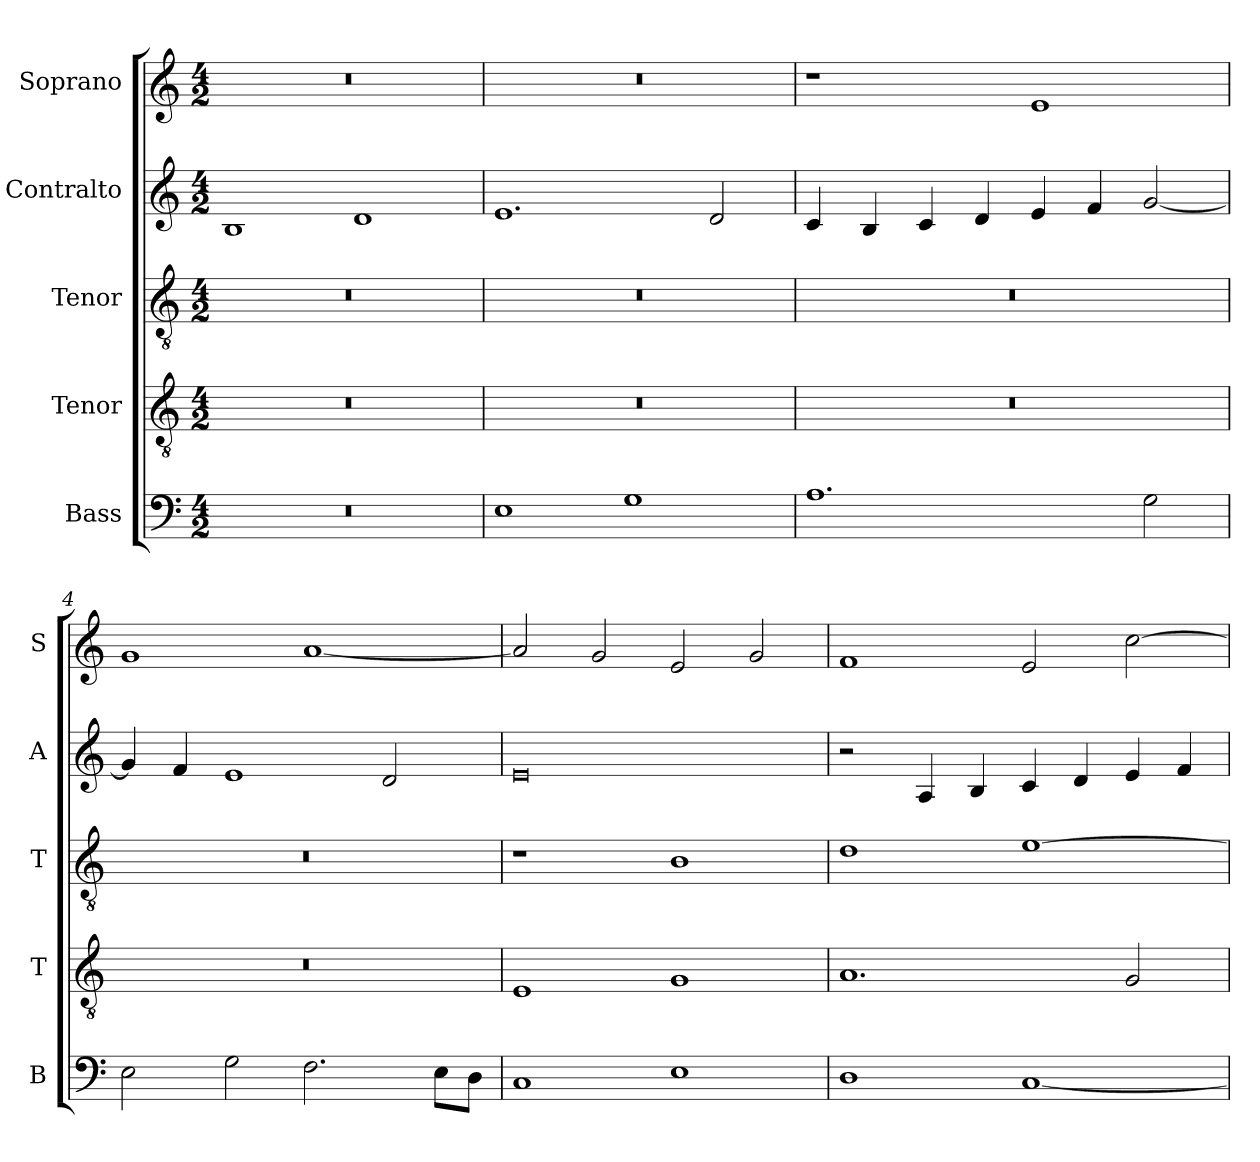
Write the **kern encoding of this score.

**kern	**kern	**kern	**kern	**kern
*part5	*part4	*part3	*part2	*part1
*staff5	*staff4	*staff3	*staff2	*staff1
*I"Bass	*I"Tenor	*I"Tenor	*I"Contralto	*I"Soprano
*I'B	*I'T	*I'T	*I'A	*I'S
*clefF4	*clefGv2	*clefGv2	*clefG2	*clefG2
*k[]	*k[]	*k[]	*k[]	*k[]
*E:phr	*E:phr	*E:phr	*E:phr	*E:phr
*M4/2	*M4/2	*M4/2	*M4/2	*M4/2
=1	=1	=1	=1	=1
0r	0r	0r	1B	0r
.	.	.	1d	.
=2	=2	=2	=2	=2
1E	0r	0r	1.e	0r
1G	.	.	.	.
.	.	.	2d	.
=3	=3	=3	=3	=3
1.A	0r	0r	4c	1r
.	.	.	4B	.
.	.	.	4c	.
.	.	.	4d	.
.	.	.	4e	1e
.	.	.	4f	.
2G	.	.	[2g	.
=4	=4	=4	=4	=4
2E	0r	0r	4g]	1g
.	.	.	4f	.
2G	.	.	1e	.
2.F	.	.	.	[1a
.	.	.	2d	.
8E\L	.	.	.	.
8D\J	.	.	.	.
=5	=5	=5	=5	=5
1C	1E	1r	0e	2a]
.	.	.	.	2g
1E	1G	1B	.	2e
.	.	.	.	2g
=6	=6	=6	=6	=6
1D	1.A	1d	2r	1f
.	.	.	4A	.
.	.	.	4B	.
[1C	.	[1e	4c	2e
.	.	.	4d	.
.	2G	.	4e	[2cc
.	.	.	4f	.
=	=	=	=	=
*-	*-	*-	*-	*-
